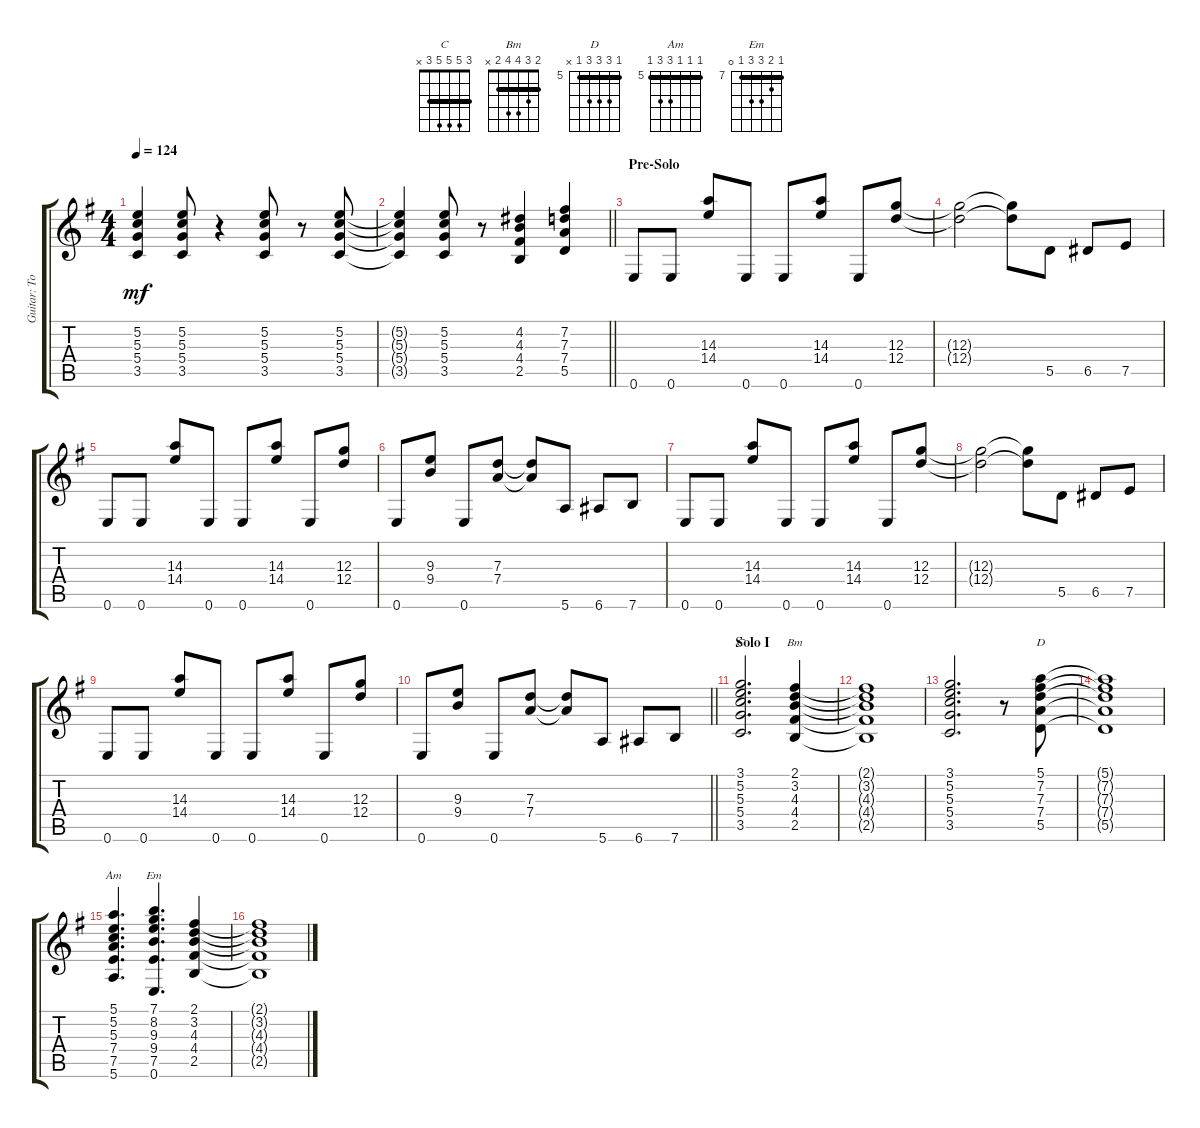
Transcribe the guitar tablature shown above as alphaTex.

\track ("Guitar: Tony" "Guitar: To") {instrument distortionguitar}
\staff {score tabs}
\tuning (E4 B3 G3 D3 A2 E2) {hide}
\chord ("C" 3 5 5 5 3 x) {barre 3}
\chord ("Bm" 2 3 4 4 2 x) {barre 2}
\chord ("D" 5 7 7 7 5 x) {firstfret 5 barre 5}
\chord ("Am" 5 5 5 7 7 5) {firstfret 5 barre 5}
\chord ("Em" 7 8 9 9 7 0) {firstfret 7 barre 7}
\ts (4 4)
\tempo 124
\clef g2
\ks g
(5.2 5.3 5.4 3.5).4{dy mf} (5.2 5.3 5.4 3.5).8 r.4 (5.2 5.3 5.4 3.5).8 r.8 (5.2 5.3 5.4 3.5).8 |
\barLineRight lightlight
(5.2{t} 5.3{t} 5.4{t} 3.5{t}).4 (5.2 5.3 5.4 3.5).8 r.8 (4.2 4.3 4.4 2.5).4 (7.2 7.3 7.4 5.5).4 |
\section ("" "Pre-Solo")
0.6.8 0.6.8 (14.3 14.4).8 0.6.8 0.6.8 (14.3 14.4).8 0.6.8 (12.3 12.4).8 |
(12.3{t} 12.4{t}).2 (12.3{t} 12.4{t}).8 5.5.8 6.5.8 7.5.8 |
0.6.8 0.6.8 (14.3 14.4).8 0.6.8 0.6.8 (14.3 14.4).8 0.6.8 (12.3 12.4).8 |
0.6.8 (9.3 9.4).8 0.6.8 (7.3 7.4).8 (7.3{t} 7.4{t}).8 5.6.8 6.6.8 7.6.8 |
0.6.8 0.6.8 (14.3 14.4).8 0.6.8 0.6.8 (14.3 14.4).8 0.6.8 (12.3 12.4).8 |
(12.3{t} 12.4{t}).2 (12.3{t} 12.4{t}).8 5.5.8 6.5.8 7.5.8 |
0.6.8 0.6.8 (14.3 14.4).8 0.6.8 0.6.8 (14.3 14.4).8 0.6.8 (12.3 12.4).8 |
\barLineRight lightlight
0.6.8 (9.3 9.4).8 0.6.8 (7.3 7.4).8 (7.3{t} 7.4{t}).8 5.6.8 6.6.8 7.6.8 |
\section ("" "Solo I")
(3.1 5.2 5.3 5.4 3.5).2{d ch "C" volume 8 instrument distortionguitar} (2.1 3.2 4.3 4.4 2.5).4{ch "Bm"} |
(2.1{t} 3.2{t} 4.3{t} 4.4{t} 2.5{t}).1 |
(3.1 5.2 5.3 5.4 3.5).2{d} r.8 (5.1 7.2 7.3 7.4 5.5).8{ch "D"} |
(5.1{t} 7.2{t} 7.3{t} 7.4{t} 5.5{t}).1 |
(5.1 5.2 5.3 7.4 7.5 5.6).4{d ch "Am"} (7.1 8.2 9.3 9.4 7.5 0.6).4{d ch "Em"} (2.1 3.2 4.3 4.4 2.5).4 |
(2.1{t} 3.2{t} 4.3{t} 4.4{t} 2.5{t}).1
